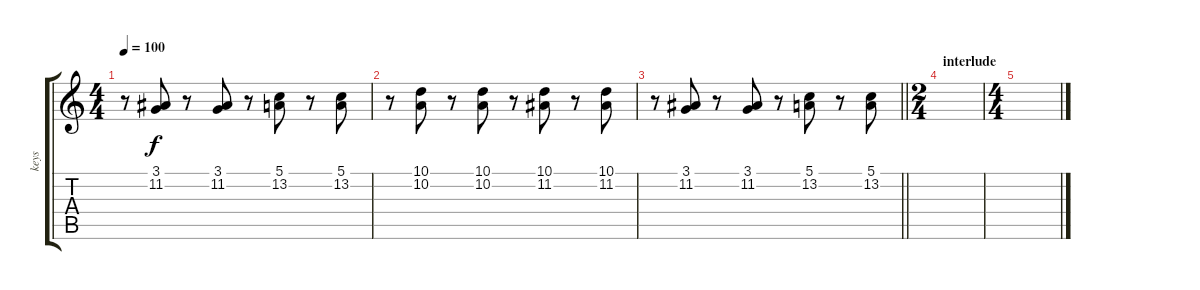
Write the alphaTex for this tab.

\track ("keys" "keys") {instrument stringensemble1}
\staff {score tabs}
\tuning (E4 B3 G3 D3 A2 E2) {hide}
\ts (4 4)
\tempo 100
\clef g2
\ks c
r.8{dy f} (3.1 11.2).8 r.8 (3.1 11.2).8 r.8 (5.1 13.2).8 r.8 (5.1 13.2).8 |
r.8 (10.1 10.2).8 r.8 (10.1 10.2).8 r.8 (10.1 11.2).8 r.8 (10.1 11.2).8 |
\barLineRight lightlight
r.8 (3.1 11.2).8 r.8 (3.1 11.2).8 r.8 (5.1 13.2).8 r.8 (5.1 13.2).8 |
\ts (2 4)
\section ("" "interlude")
|
\ts (4 4)
